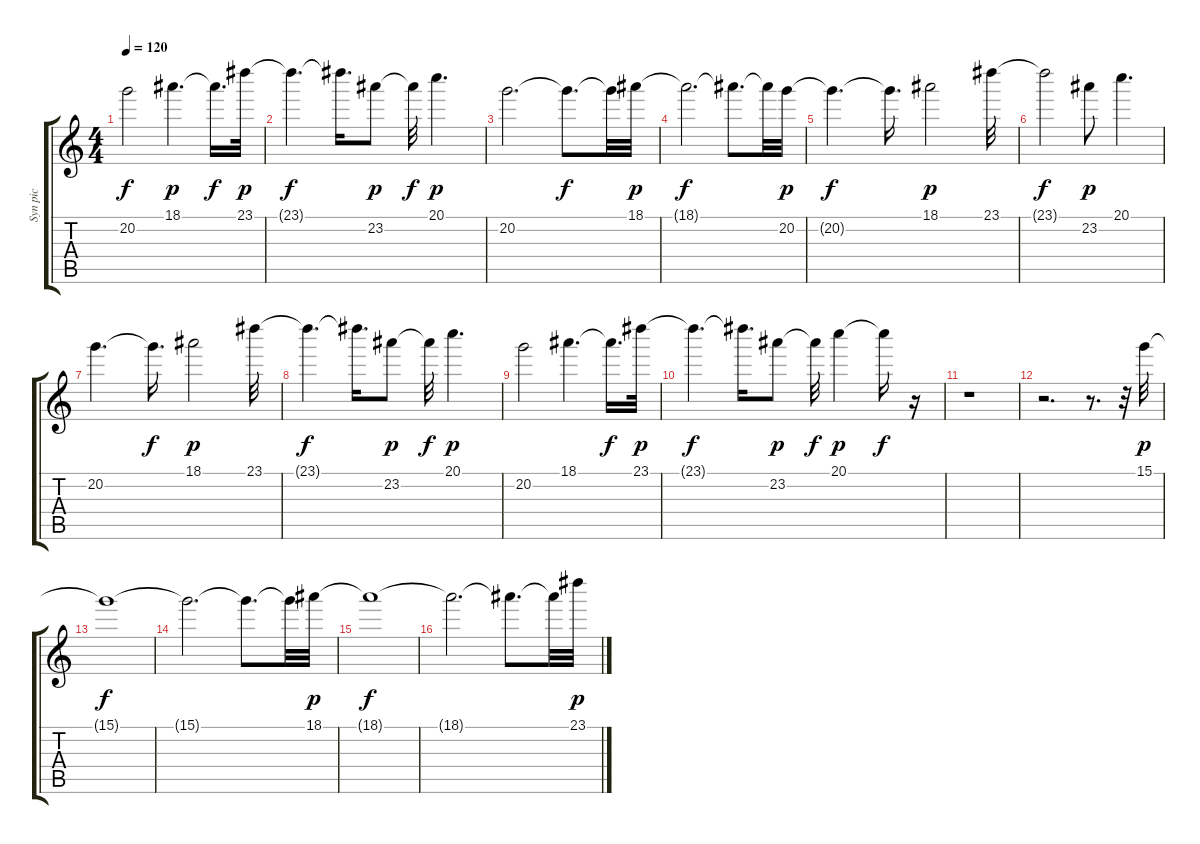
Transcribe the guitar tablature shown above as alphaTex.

\track ("Syn pic" "Syn pic") {instrument acousticguitarsteel}
\staff {score tabs}
\tuning (E4 B3 G3 D3 A2 E2) {hide}
\ts (4 4)
\tempo 120
\clef g2
\ks c
20.2{t}.2{dy f} 18.1.4{d dy p} 18.1{t}.16{d dy f} 23.1.32{dy p} |
23.1{t}.4{d dy f} 23.1{t}.16{d} 23.2.8{dy p} 23.2{t}.32{dy f} 20.1.4{d dy p} |
20.2.2{d} 20.2{t}.8{d dy f} 20.2{t}.32 18.1.32{dy p} |
18.1{t}.2{d dy f} 18.1{t}.8{d} 18.1{t}.32 20.2.32{dy p} |
20.2{t}.4{d dy f} 20.2{t}.16{d} 18.1.2{dy p} 23.1.32 |
23.1{t}.2{dy f} 23.2.8{dy p} 20.1.4{d} |
20.2.4{d} 20.2{t}.16{d dy f} 18.1.2{dy p} 23.1.32 |
23.1{t}.4{d dy f} 23.1{t}.16{d} 23.2.8{dy p} 23.2{t}.32{dy f} 20.1.4{d dy p} |
20.2.2 18.1.4{d} 18.1{t}.16{d dy f} 23.1.32{dy p} |
23.1{t}.4{d dy f} 23.1{t}.16{d} 23.2.8{dy p} 23.2{t}.32{dy f} 20.1.4{dy p} 20.1{t}.16{dy f} r.16 |
r.1 |
r.2{d} r.8{d} r.32 15.1.32{dy p} |
15.1{t}.1{dy f} |
15.1{t}.2{d} 15.1{t}.8{d} 15.1{t}.32 18.1.32{dy p} |
18.1{t}.1{dy f} |
18.1{t}.2{d} 18.1{t}.8{d} 18.1{t}.32 23.1.32{dy p}
